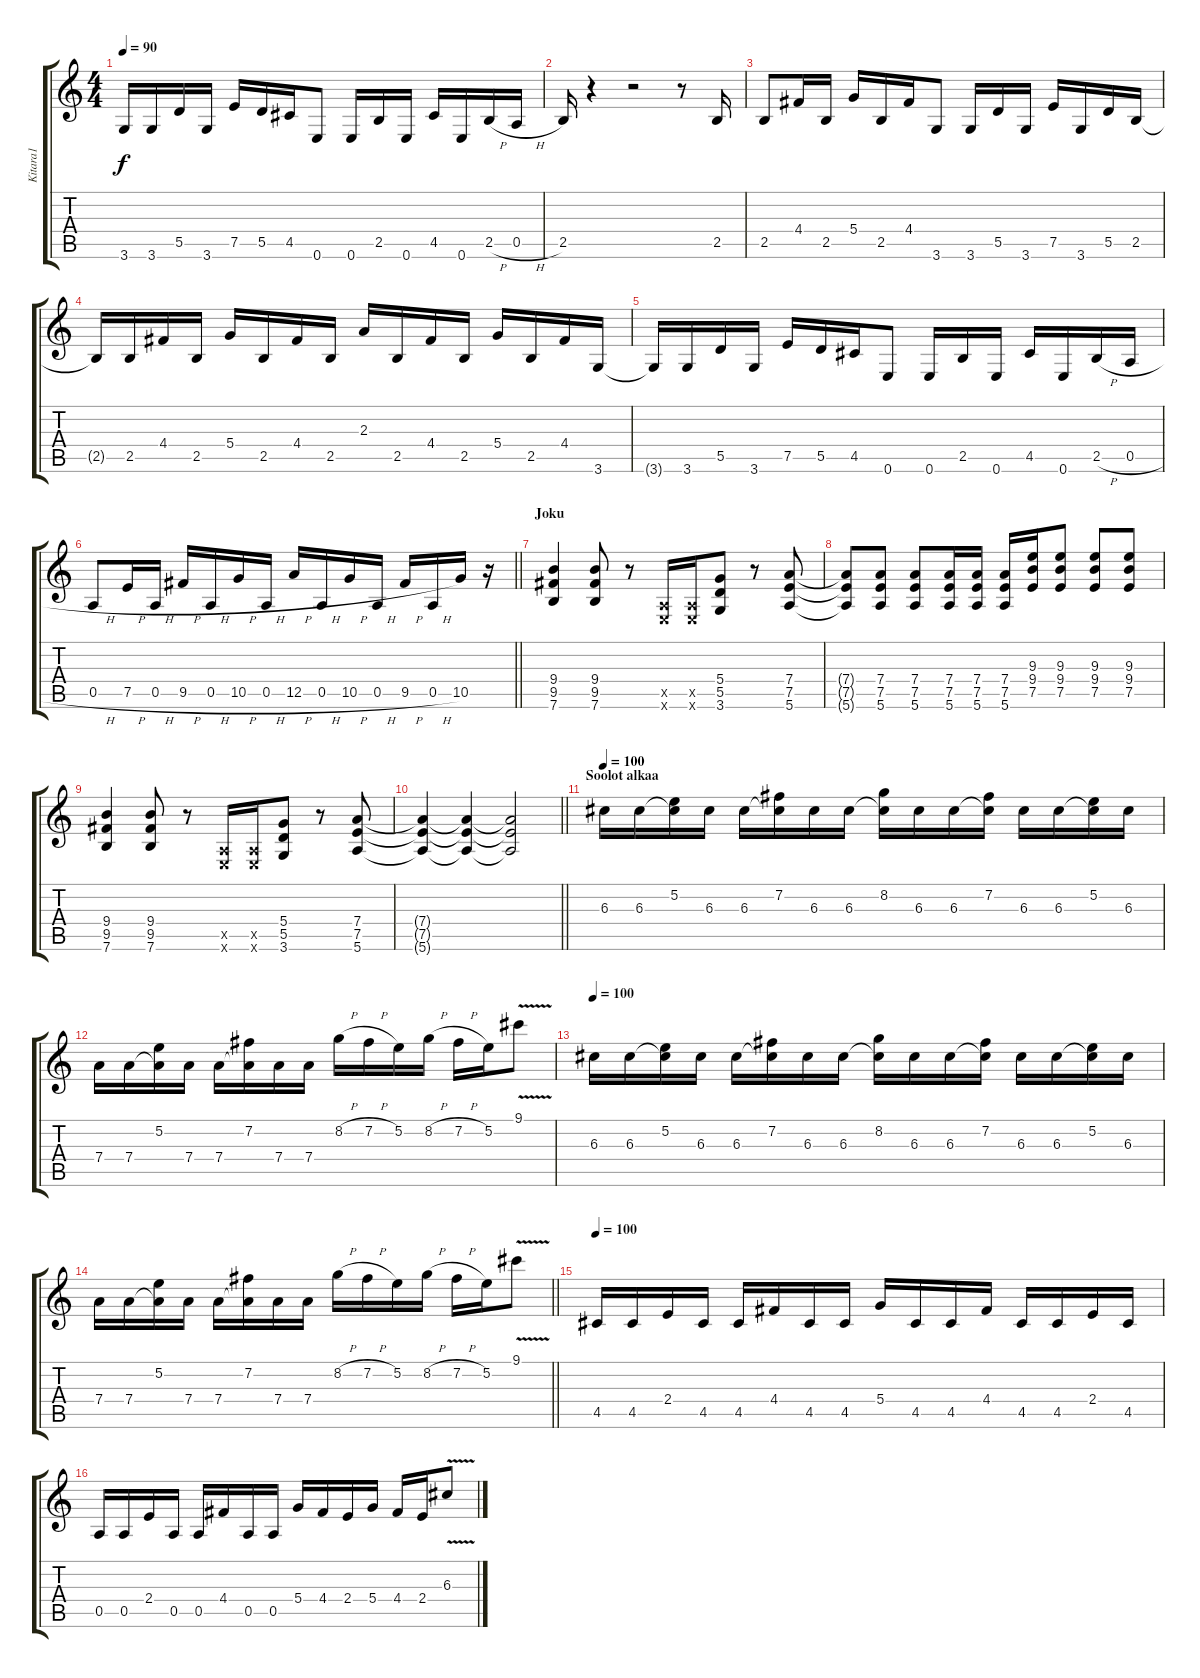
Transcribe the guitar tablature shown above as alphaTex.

\track ("Kitara1" "Kitara1") {instrument overdrivenguitar}
\staff {score tabs}
\tuning (E4 B3 G3 D3 A2 E2) {hide}
\ts (4 4)
\tempo 90
\clef g2
\ks c
3.6{t}.16{dy f} 3.6.16 5.5.16 3.6.16 7.5.16 5.5.16 4.5.16 0.6.8 0.6.16 2.5.16 0.6.16 4.5.16 0.6.16 2.5{h}.16 0.5{h}.16 |
2.5.16 r.4 r.2 r.8 2.5.16 |
2.5.8 4.4.16 2.5.16 5.4.16 2.5.16 4.4.16 3.6.8 3.6.16 5.5.16 3.6.16 7.5.16 3.6.16 5.5.16 2.5.16 |
2.5{t}.16 2.5.16 4.4.16 2.5.16 5.4.16 2.5.16 4.4.16 2.5.16 2.3.16 2.5.16 4.4.16 2.5.16 5.4.16 2.5.16 4.4.16 3.6.16 |
3.6{t}.16 3.6.16 5.5.16 3.6.16 7.5.16 5.5.16 4.5.16 0.6.8 0.6.16 2.5.16 0.6.16 4.5.16 0.6.16 2.5{h}.16 0.5{h}.16 |
\barLineRight lightlight
0.5{h}.8 7.5{h}.16 0.5{h}.16 9.5{h}.16 0.5{h}.16 10.5{h}.16 0.5{h}.16 12.5{h}.16 0.5{h}.16 10.5{h}.16 0.5{h}.16 9.5{h}.16 0.5{h}.16 10.5.16 r.16 |
\section ("" "Joku")
(9.4 9.5 7.6).4 (9.4 9.5 7.6).8 r.8 (0.5{x} 0.6{x}).16 (0.5{x} 0.6{x}).16 (5.4 5.5 3.6).8 r.8 (7.4 7.5 5.6).8 |
(7.4{t} 7.5{t} 5.6{t}).8 (7.4 7.5 5.6).8 (7.4 7.5 5.6).8 (7.4 7.5 5.6).16 (7.4 7.5 5.6).16 (7.4 7.5 5.6).16 (9.3 9.4 7.5).16 (9.3 9.4 7.5).8 (9.3 9.4 7.5).8 (9.3 9.4 7.5).8 |
(9.4 9.5 7.6).4 (9.4 9.5 7.6).8 r.8 (0.5{x} 0.6{x}).16 (0.5{x} 0.6{x}).16 (5.4 5.5 3.6).8 r.8 (7.4 7.5 5.6).8 |
\barLineRight lightlight
(7.4{t} 7.5{t} 5.6{t}).4 (7.4{t} 7.5{t} 5.6{t}).4 (7.4{t} 7.5{t} 5.6{t}).2 |
\section ("" "Soolot alkaa")
\tempo 100
6.3.16 6.3.16 (5.2 6.3{t}).16 6.3.16 6.3.16 (7.2 6.3{t}).16 6.3.16 6.3.16 (8.2 6.3{t}).16 6.3.16 6.3.16 (7.2 6.3{t}).16 6.3.16 6.3.16 (5.2 6.3{t}).16 6.3.16 |
7.4.16 7.4.16 (5.2 7.4{t}).16 7.4.16 7.4.16 (7.2 7.4{t}).16 7.4.16 7.4.16 8.2{h}.16 7.2{h}.16 5.2.16 8.2{h}.16 7.2{h}.16 5.2.16 9.1{v}.8 |
\tempo 100
6.3.16 6.3.16 (5.2 6.3{t}).16 6.3.16 6.3.16 (7.2 6.3{t}).16 6.3.16 6.3.16 (8.2 6.3{t}).16 6.3.16 6.3.16 (7.2 6.3{t}).16 6.3.16 6.3.16 (5.2 6.3{t}).16 6.3.16 |
\barLineRight lightlight
7.4.16 7.4.16 (5.2 7.4{t}).16 7.4.16 7.4.16 (7.2 7.4{t}).16 7.4.16 7.4.16 8.2{h}.16 7.2{h}.16 5.2.16 8.2{h}.16 7.2{h}.16 5.2.16 9.1{v}.8 |
\tempo 100
4.5.16 4.5.16 2.4.16 4.5.16 4.5.16 4.4.16 4.5.16 4.5.16 5.4.16 4.5.16 4.5.16 4.4.16 4.5.16 4.5.16 2.4.16 4.5.16 |
0.5.16 0.5.16 2.4.16 0.5.16 0.5.16 4.4.16 0.5.16 0.5.16 5.4.16 4.4.16 2.4.16 5.4.16 4.4.16 2.4.16 6.3{v}.8
